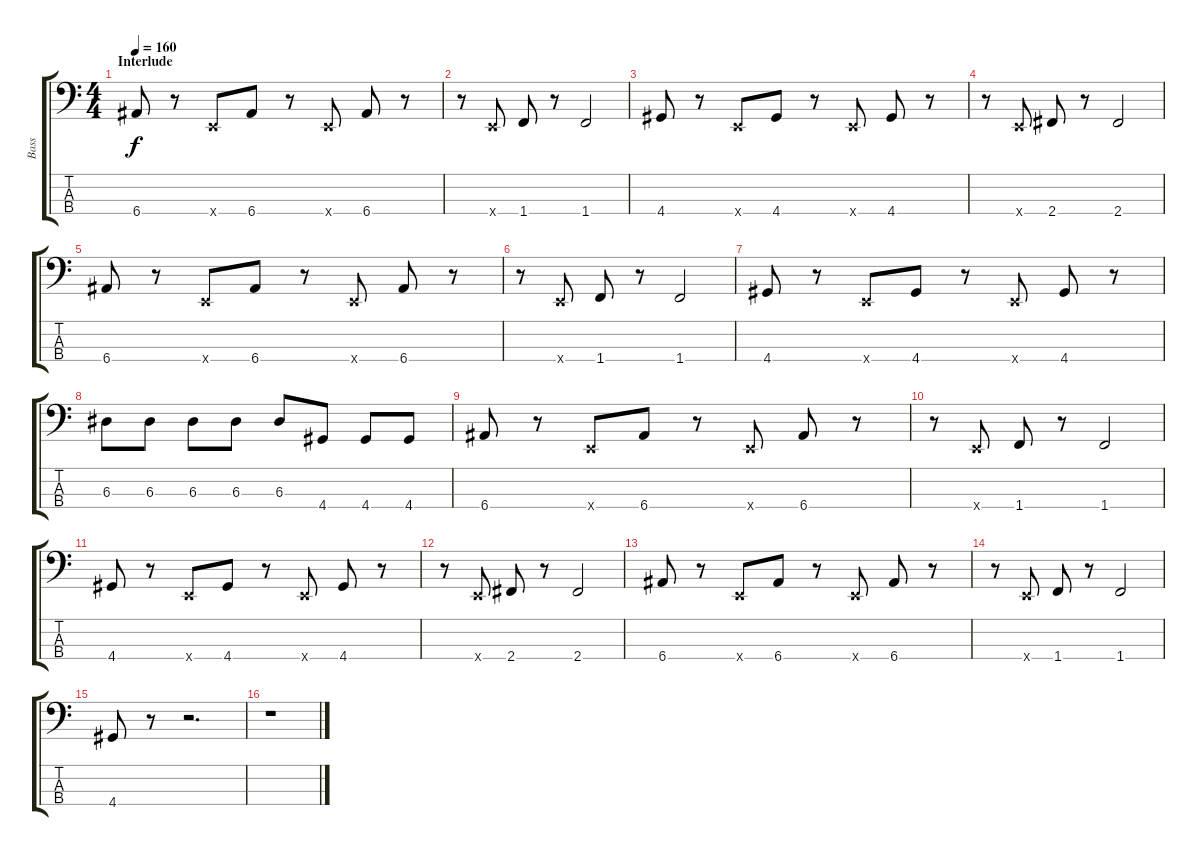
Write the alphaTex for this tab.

\track ("Bass" "Bass") {instrument electricbasspick}
\staff {score tabs}
\tuning (G2 D2 A1 E1) {hide}
\ts (4 4)
\section ("" "Interlude")
\tempo 160
\clef f4
\ks c
6.4.8{dy f} r.8 0.4{x}.8 6.4.8 r.8 0.4{x}.8 6.4.8 r.8 |
r.8 0.4{x}.8 1.4.8 r.8 1.4.2 |
4.4.8 r.8 0.4{x}.8 4.4.8 r.8 0.4{x}.8 4.4.8 r.8 |
r.8 0.4{x}.8 2.4.8 r.8 2.4.2 |
6.4.8 r.8 0.4{x}.8 6.4.8 r.8 0.4{x}.8 6.4.8 r.8 |
r.8 0.4{x}.8 1.4.8 r.8 1.4.2 |
4.4.8 r.8 0.4{x}.8 4.4.8 r.8 0.4{x}.8 4.4.8 r.8 |
6.3.8 6.3.8 6.3.8 6.3.8 6.3.8 4.4.8 4.4.8 4.4.8 |
6.4.8 r.8 0.4{x}.8 6.4.8 r.8 0.4{x}.8 6.4.8 r.8 |
r.8 0.4{x}.8 1.4.8 r.8 1.4.2 |
4.4.8 r.8 0.4{x}.8 4.4.8 r.8 0.4{x}.8 4.4.8 r.8 |
r.8 0.4{x}.8 2.4.8 r.8 2.4.2 |
6.4.8 r.8 0.4{x}.8 6.4.8 r.8 0.4{x}.8 6.4.8 r.8 |
r.8 0.4{x}.8 1.4.8 r.8 1.4.2 |
4.4.8 r.8 r.2{d} |
r.1
